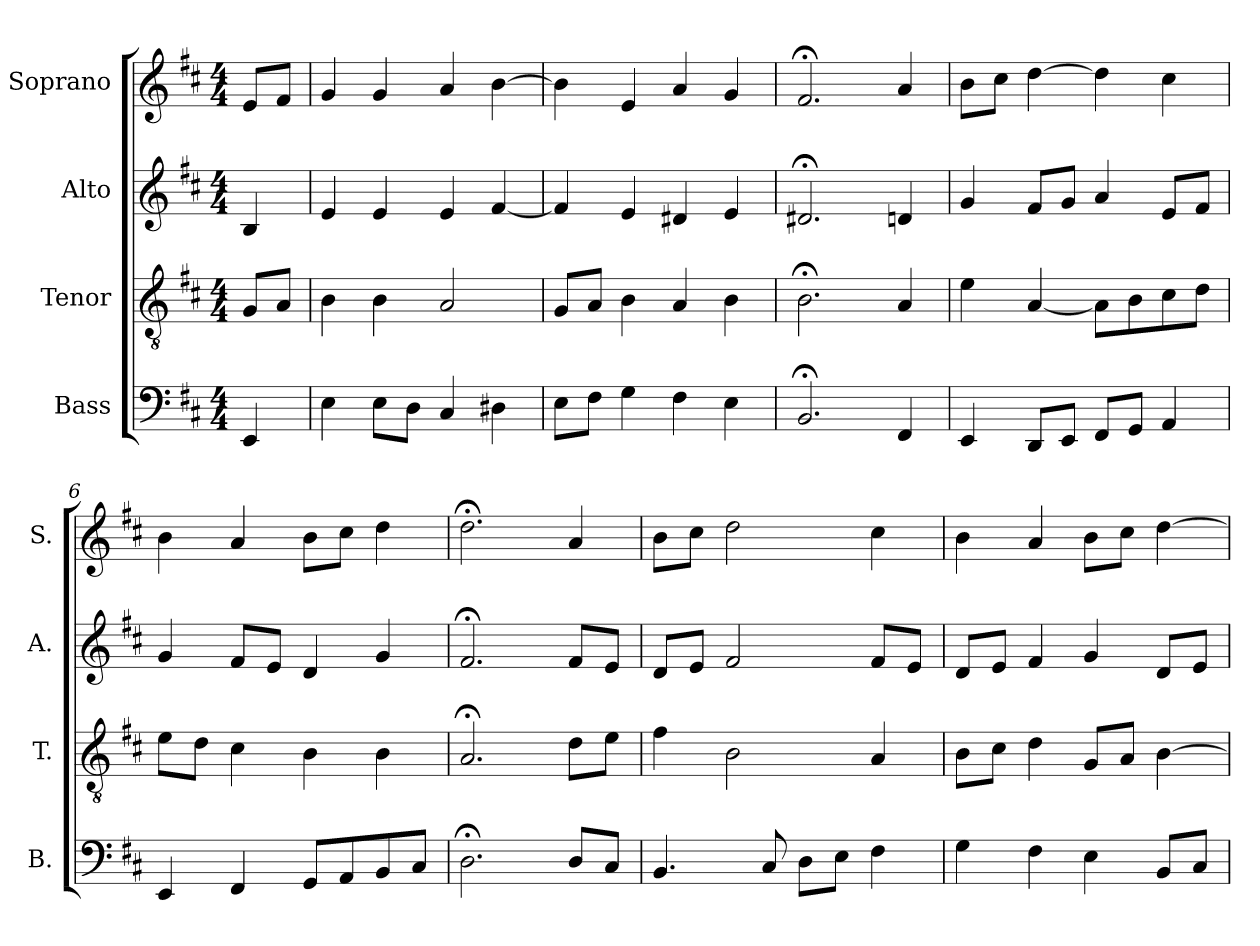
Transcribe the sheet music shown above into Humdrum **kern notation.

**kern	**kern	**kern	**kern
*part4	*part3	*part2	*part1
*staff4	*staff3	*staff2	*staff1
*I"Bass	*I"Tenor	*I"Alto	*I"Soprano
*I'B.	*I'T.	*I'A.	*I'S.
*clefF4	*clefGv2	*clefG2	*clefG2
*	*ITrd7c12	*	*
*k[f#c#]	*k[f#c#]	*k[f#c#]	*k[f#c#]
*D:	*D:	*D:	*D:
*M4/4	*M4/4	*M4/4	*M4/4
=1	=1	=1	=1
4EE/	8GG/L	4B/	8e/L
.	8AA/J	.	8f#/J
=2	=2	=2	=2
4E\	4BB\	4e/	4g/
8E\L	4BB\	4e/	4g/
8D\J	.	.	.
4C#/	2AA/	4e/	4a/
4D#X\	.	[4f#/	[4b\
=3	=3	=3	=3
8E\L	8GG/L	4f#/]	4b\]
8F#\J	8AA/J	.	.
4G\	4BB\	4e/	4e/
4F#\	4AA/	4d#X/	4a/
4E\	4BB\	4e/	4g/
=4	=4	=4	=4
2.BB;</	2.BB;<\	2.d#X;</	2.f#;</
4FF#/	4AA/	4dn/	4a/
=5	=5	=5	=5
4EE/	4E\	4g/	8b\L
.	.	.	8cc#\J
8DD/L	[4AA/	8f#/L	[4dd\
8EE/J	.	8g/J	.
8FF#/L	8AA\L]	4a/	4dd\]
8GG/J	8BB\	.	.
4AA/	8C#\	8e/L	4cc#\
.	8D\J	8f#/J	.
!!LO:LB:g=z
=6	=6	=6	=6
4EE/	8E\L	4g/	4b\
.	8D\J	.	.
4FF#/	4C#\	8f#/L	4a/
.	.	8e/J	.
8GG/L	4BB\	4d/	8b\L
8AA/	.	.	8cc#\J
8BB/	4BB\	4g/	4dd\
8C#/J	.	.	.
=7	=7	=7	=7
2.D;<\	2.AA;</	2.f#;</	2.dd;<\
8D/L	8D\L	8f#/L	4a/
8C#/J	8E\J	8e/J	.
=8	=8	=8	=8
4.BB/	4F#\	8d/L	8b\L
.	.	8e/J	8cc#\J
.	2BB\	2f#/	2dd\
8C#/	.	.	.
8D\L	.	.	.
8E\J	.	.	.
4F#\	4AA/	8f#/L	4cc#\
.	.	8e/J	.
=9	=9	=9	=9
4G\	8BB\L	8d/L	4b\
.	8C#\J	8e/J	.
4F#\	4D\	4f#/	4a/
4E\	8GG/L	4g/	8b\L
.	8AA/J	.	8cc#\J
8BB/L	[4BB\	8d/L	[4dd\
8C#/J	.	8e/J	.
=	=	=	=
*-	*-	*-	*-
